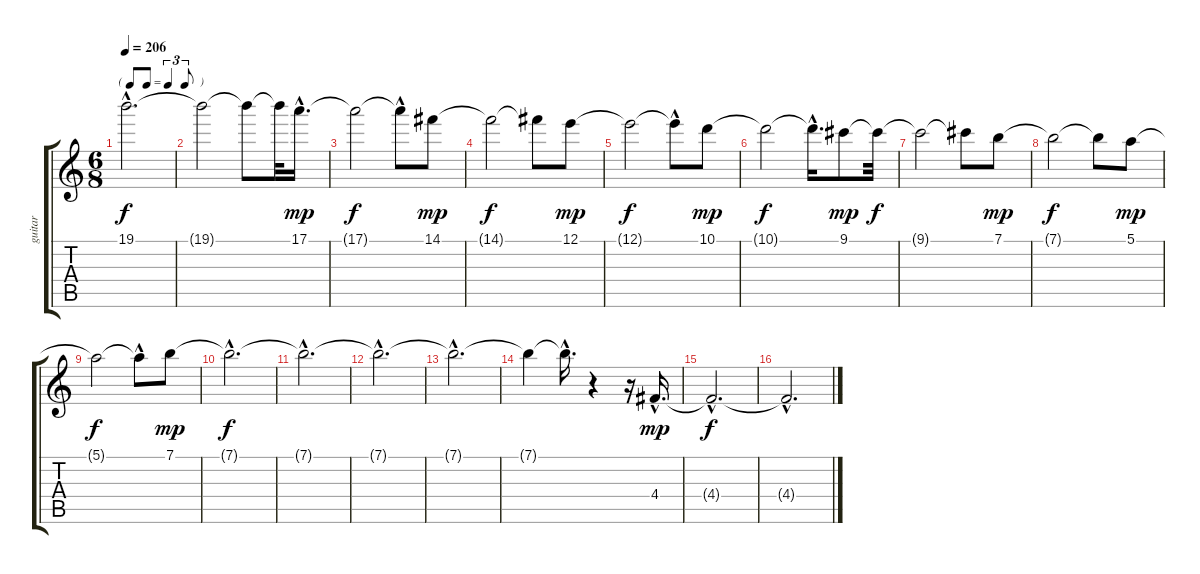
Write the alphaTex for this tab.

\track ("guitar" "guitar") {instrument distortionguitar}
\staff {score tabs}
\tuning (E4 B3 G3 D3 A2 E2) {hide}
\ts (6 8)
\tf triplet8th
\tempo 206
\clef g2
\ks c
19.1{hac t}.2{d dy f} |
19.1{t}.2 19.1{t}.8 19.1{t}.32 17.1{hac}.16{d dy mp} |
17.1{t}.2{dy f} 17.1{hac t}.8 14.1.8{dy mp} |
14.1{t}.2{dy f} 14.1{t}.8 12.1.8{dy mp} |
12.1{t}.2{dy f} 12.1{hac t}.8 10.1.8{dy mp} |
10.1{t}.2{dy f} 10.1{hac t}.16{d} 9.1.8{dy mp} 9.1{t}.32{dy f} |
9.1{t}.2 9.1{t}.8 7.1.8{dy mp} |
7.1{t}.2{dy f} 7.1{t}.8 5.1.8{dy mp} |
5.1{t}.2{dy f} 5.1{hac t}.8 7.1.8{dy mp} |
7.1{hac t}.2{d dy f} |
7.1{hac t}.2{d} |
7.1{hac t}.2{d} |
7.1{hac t}.2{d} |
7.1{t}.4 7.1{hac t}.16{d} r.4 r.16 4.4{hac}.16{d dy mp} |
4.4{hac t}.2{d dy f} |
4.4{hac t}.2{d}
